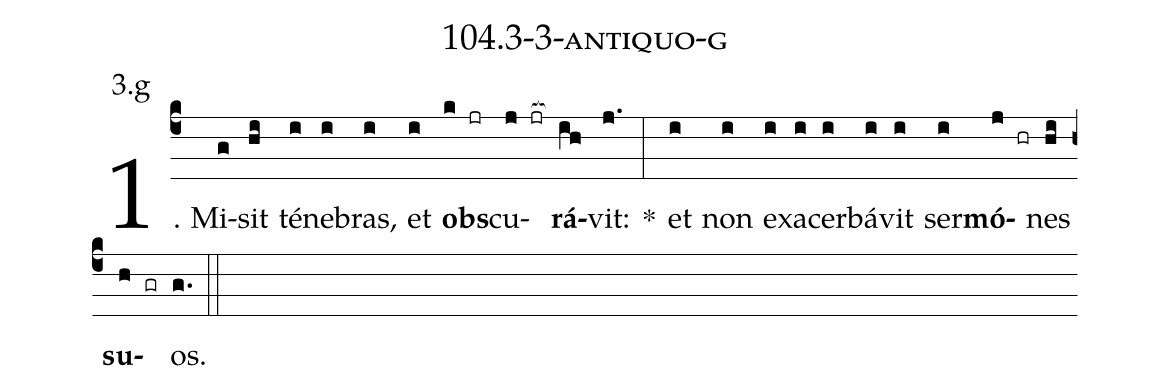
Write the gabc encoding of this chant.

name: 104.3-3-antiquo-g;
annotation: 3.g;
%%
(c4)1. Mi(g)sit(hi) té(i)ne(i)bras,(i) et(i) <b>obs</b>(k jr)cu(j jr[ocb:1{])<b>rá</b>(ih[ocb:0}])vit:(j.) *(:) et(i) non(i) ex(i)a(i)cer(i)bá(i)vit(i) ser(i)<b>mó</b>(j hr)nes(hi) <b>su</b>(h gr)os.(g.) (::)


%E(i) u(i) o(j) u(hi) a(h) e.(g.) (::)
